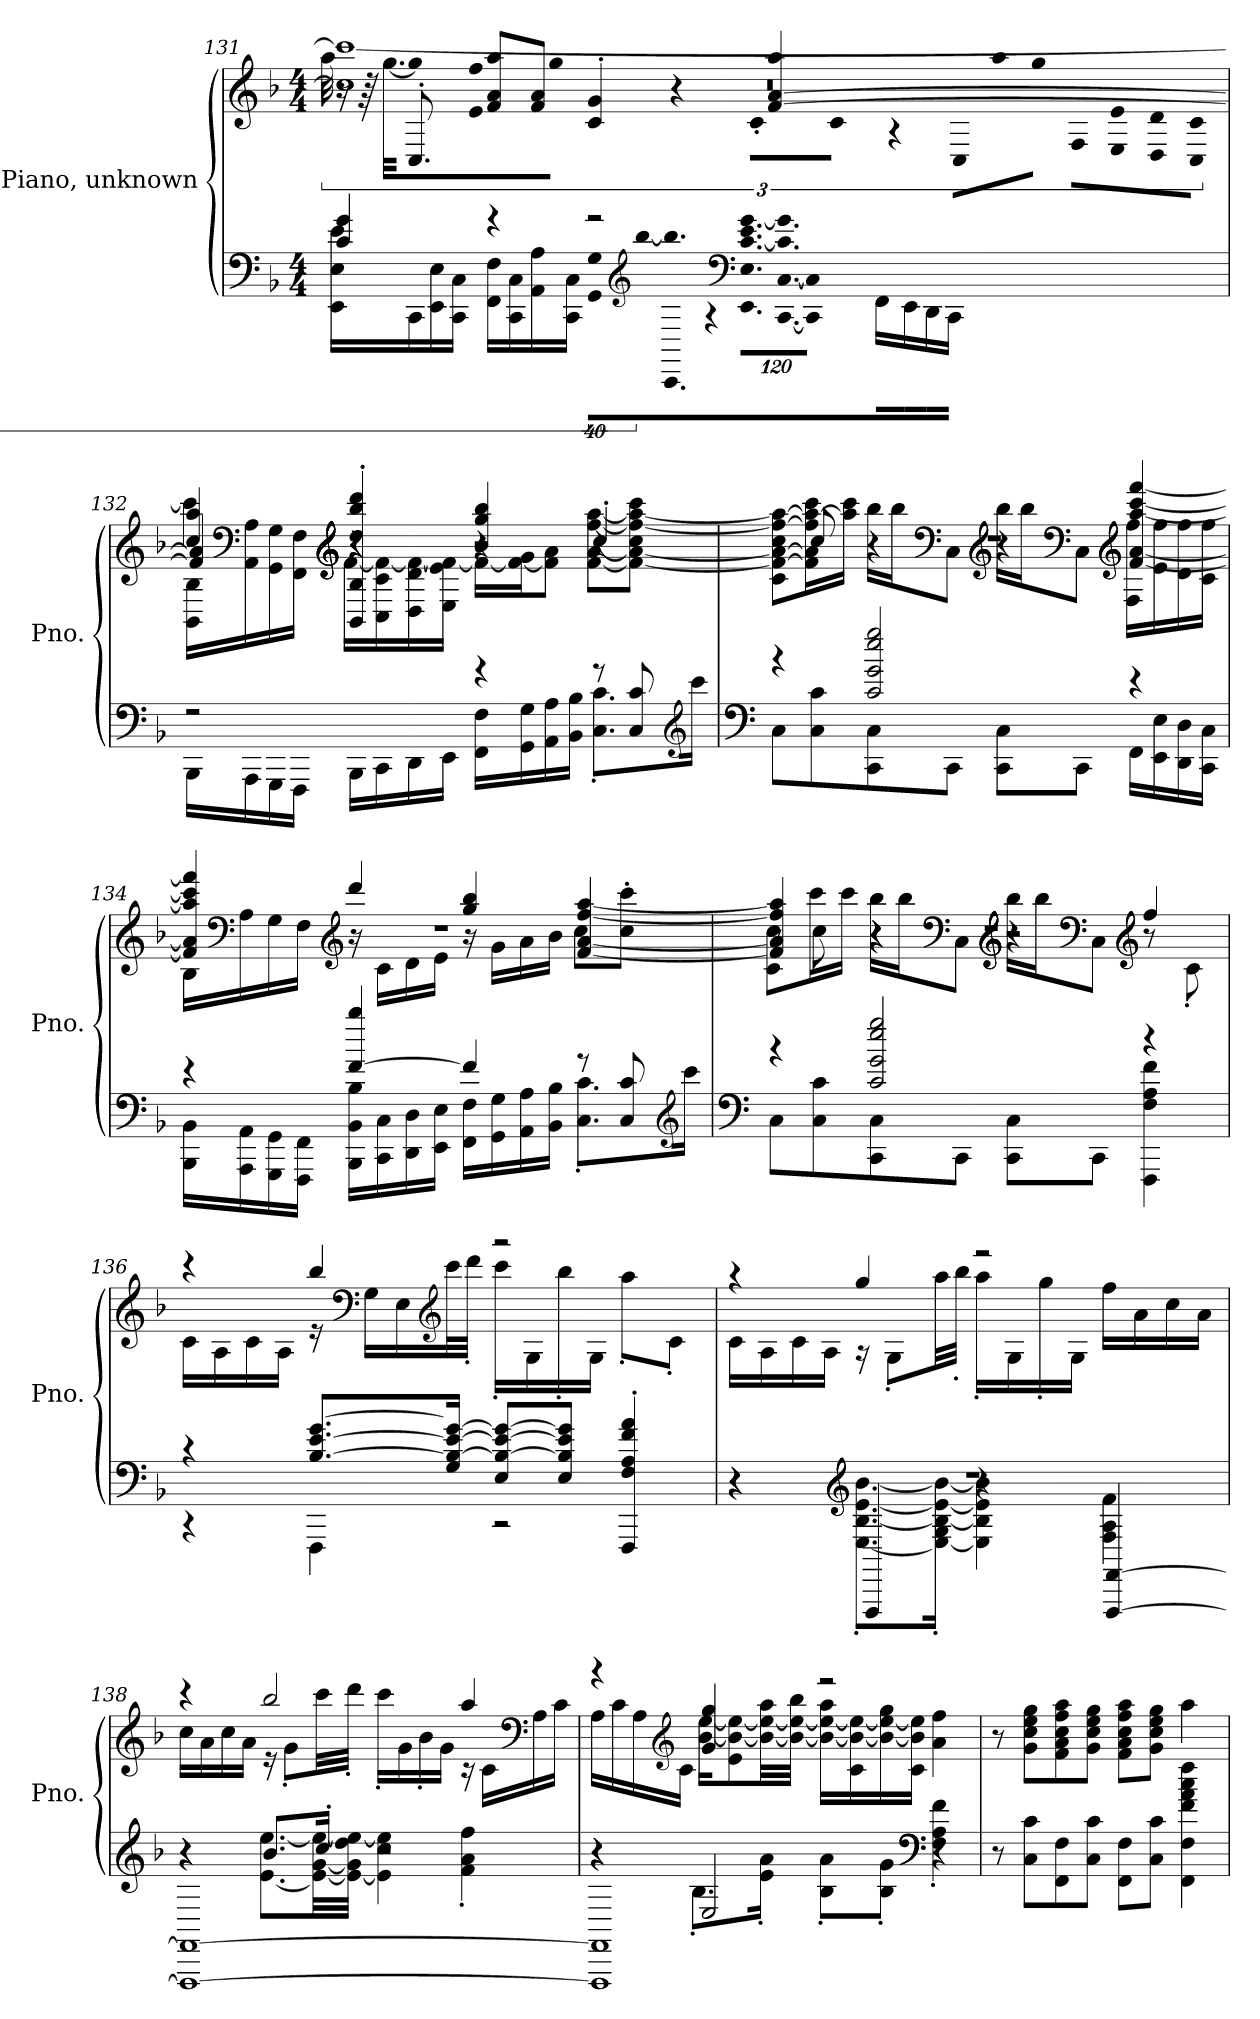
**kern	**kern
*part1	*part1
*staff2	*staff1
*I"Piano, unknown	*
*I'Pno.	*
!!LO:LB:g=z
*clefF4	*clefG2
*k[b-]	*k[b-]
*M4/4	*M4/4
=131	=131
*^	*^
*	*	*	*^
*	*	*	*	*^
4c/ 4g/	16EE\ 16E\ 16e\LL	1r	1cc] 1ccc_	16r	48aa\
.	.	.	.	.	96r
.	.	.	.	.	[48.gg\KLL
.	16CC\	.	.	8.C'/	16gg\]
.	16EE\ 16E\	.	.	.	16e\ 16ff\
.	16CC\ 16C\JJ	.	.	.	16gg\JJ
4r	16FF\ 16F\LL	.	.	8f/ 8a/ 8aa/L	16r
.	16CC\ 16C\	.	.	.	8c'\L
.	16AA\ 16A\	.	.	8f/ 8a/J	.
.	16CC\ 16C\JJ	.	.	.	16c\Jk
!	!LO:N:vis=32	!	!	!	!
2r	640%23GG\ 640%23G\LLL	.	.	4c/' 4g/'	16r
*clefG2	*	*	*	*	*
!	!LO:N:vis=64	!	!	!	!
.	[960%17bb-\K	.	.	.	.
!	!LO:N:vis=32.	!	!	!	!
.	1920%103CC\ 1920%103bb-\]JJJ	.	.	.	.
.	.	.	.	.	16C\LL
!	!LO:N:vis=64	!	!	!	!
.	960%17r	.	.	.	.
*clefF4	*	*	*	*	*
!	!LO:N:vis=32.	!	!	!	!
.	1920%103EE\ 1920%103E\ [1920%103c\ 1920%103e\ [1920%103g\LLL	.	.	.	16aa\
!	!LO:N:vis=32.	!	!	!	!
.	[1920%103CC\ [1920%103C\ 1920%103c\] 1920%103g\]	.	.	.	.
.	.	.	.	.	16gg\JJ
!	!LO:N:vis=64	!	!	!	!
.	960%17CC\] 960%17C\]JJJk	.	.	.	.
.	16FF\LL	.	.	[4f/ [4a/ 4aa/	16F\LL
.	16EE\	.	.	.	16E\ 16e\
.	16DD\	.	.	.	16D\ 16d\
.	16CC\JJ	.	.	.	16C\ 16c\JJ
!!LO:LB:g=z	!!	!!	!!
=132	=132	=132	=132	=132	=132
2r	16BBB-\LL	4cc/ 4aa/	4ccc\]	4f/] 4a/]	16BB-\ 16B-\LL
*	*	*clefF4	*	*	*
.	16AAA\	.	.	.	16AA\ 16A\
.	16GGG\	.	.	.	16GG\ 16G\
.	16FFF\JJ	.	.	.	16FF\ 16F\JJ
*	*	*clefG2	*	*	*
.	16BBB-\LL	4r	4r	4BB-/' 4B-/' 4dd/' 4bb-/' 4ddd/'	[16f\LL
.	16CC\	.	.	.	16C\ 16c\ 16f\_
.	16DD\	.	.	.	16D\ 16d\ 16f\_
.	16EE\JJ	.	.	.	16E\ 16e\ 16f\_JJ
4r	16FF\ 16F\LL	4b-/ 4gg/ 4bb-/	2r	4r	16f\LL_
.	16GG\ 16G\	.	.	.	16f\_ 16g\J
.	16AA\ 16A\	.	.	.	8f\] 8a\J
.	16BB-\ 16B-\JJ	.	.	.	.
8r	8.C\' 8.c\'L	4r	.	4cc'/	[8f\ [8a\ [8ff\ [8aa\L
8C/ 8c/	.	.	.	.	8f\_ 8a\_ 8cc\ 8ff\_ 8aa\_ 8ccc\J
*clefG2	*	*	*	*	*
.	16ccc\Jk	.	.	.	.
*	*	*v	*v	*v	*v
!!LO:PB:g=z
=133	=133	=133
*clefF4	*	*
*	*	*^
*	*	*	*^
4r	8C\L	1r	8r	8c\ 8f\_ 8a\_ 8cc\ 8ff\_ 8aa\_L
.	8C\ 8c\	.	8cc/	16f\] 16a\] 16ff\] 16aa\_ 16ccc\L
.	.	.	.	16aa\] 16ccc\JJ
2c/ 2g/ 2ee/ 2gg/	8CC\ 8C\	.	4r	16bb-\LL
.	.	.	.	16bb-\J
*	*	*clefF4	*	*
.	8CC\J	.	.	8C\J
*	*	*clefG2	*	*
.	8CC\ 8C\L	.	4r	16bb-\LL
.	.	.	.	16bb-\J
*	*	*clefF4	*	*
.	8CC\J	.	.	8C\J
*	*	*clefG2	*	*
4r	16FF\LL	.	[4f/ [4a/ [4aa/ [4ccc/ [4fff/	16F\ 16ff\LL
.	16EE\ 16E\	.	.	16e\ 16ff\
.	16DD\ 16D\	.	.	16d\ 16ff\
.	16CC\ 16C\JJ	.	.	16c\ 16ff\JJ
!!LO:LB:g=z	!!	!!
=134	=134	=134	=134	=134
4r	16BBB-\ 16BB-\LL	1r	4f/] 4a/] 4aa/] 4ccc/] 4fff/]	16B-\LL
*	*	*clefF4	*	*
.	16AAA\ 16AA\	.	.	16A\
.	16GGG\ 16GG\	.	.	16G\
.	16FFF\ 16FF\JJ	.	.	16F\JJ
*	*	*clefG2	*	*
[4f/ 4bb-/	16BBB-\ 16BB-\ 16B-\LL	.	4ddd/	16r
.	16CC\ 16C\	.	.	16c\LL
.	16DD\ 16D\	.	.	16d\
.	16EE\ 16E\JJ	.	.	16e\JJ
4f/]	16FF\ 16F\LL	.	4gg/ 4bb-/	16r
.	16GG\ 16G\	.	.	16g\LL
.	16AA\ 16A\	.	.	16a\
.	16BB-\ 16B-\JJ	.	.	16b-\JJ
8r	8.C\' 8.c\'L	.	[4f/ [4a/ [4ff/ [4aa/	8cc\L
8C/ 8c/	.	.	.	8cc\' 8ccc\'J
*clefG2	*	*	*	*
.	16ccc\Jk	.	.	.
*	*	*v	*v	*v
!!LO:LB:g=z
=135	=135	=135
*clefF4	*	*
*	*	*^
*	*	*	*^
*	*	*	*	*^
4r	8C\L	1r	8r	4f/] 4a/] 4ff/] 4aa/]	8c\ 8cc\L
.	8C\ 8c\	.	8cc\	.	16ccc\L
.	.	.	.	.	16ccc\JJ
2c/ 2g/ 2ee/ 2gg/	8CC\ 8C\	.	4r	4r	16bb-\LL
.	.	.	.	.	16bb-\J
*	*	*clefF4	*	*	*
.	8CC\J	.	.	.	8C\J
*	*	*clefG2	*	*	*
.	8CC\ 8C\L	.	2r	4r	16bb-\LL
.	.	.	.	.	16bb-\J
*	*	*clefF4	*	*	*
.	8CC\J	.	.	.	8C\J
*	*	*clefG2	*	*	*
4r	4FFF\ 4F\ 4A\ 4f\	.	.	4ff/	8r
.	.	.	.	.	8c'\
*	*	*	*v	*v	*v
=136	=136	=136	=136
4r	4r	4r	16c\LL
.	.	.	16A\
.	.	.	16c\
.	.	.	16A\JJ
[8.B-/ [8.e/ [8.g/L	4FFF\	4bb-/	16r
*	*	*clefF4	*
.	.	.	16G\LL
.	.	.	16E\
*	*	*clefG2	*
16G/ 16B-/_ 16e/_ 16g/_Jk	.	.	32ccc\L
.	.	.	32ddd'\JJJ
8E/ 8B-/_ 8e/_ 8g/_L	2r	2r	16ccc'\LL
.	.	.	16G\
8E/ 8B-/] 8e/] 8g/]J	.	.	16bb-'\
.	.	.	16G\JJ
4FFF/' 4F/' 4A/' 4f/' 4a/'	.	.	8aa'\L
.	.	.	8c'\J
!!LO:LB:g=z	!!
=137	=137	=137	=137
*	*^	*	*
1r	4r	4r	4r	16c\LL
.	.	.	.	16A\
.	.	.	.	16c\
.	.	.	.	16A\JJ
*clefG2	*	*	*	*
.	[8.E\' [8.B-\' [8.e\' [8.b-\'L	4FFF/	4gg/	16r
.	.	.	.	8G'\L
.	16E\_' 16G\' 16B-\_' 16e\_' 16b-\_'Jk	.	.	32aa\LL
.	.	.	.	32bb-'\JJJ
.	4E\] 4B-\] 4e\] 4b-\]	4r	2r	16aa'\LL
.	.	.	.	16G\
.	.	.	.	16gg'\
.	.	.	.	16G\JJ
.	4F\ 4A\ 4f\	[4FFF/ [4FF/	.	16ff\LL
.	.	.	.	16a\
.	.	.	.	16cc\
.	.	.	.	16a\JJ
=138	=138	=138	=138	=138
4r	4r	1FFF_ 1FF_	4r	16cc\LL
.	.	.	.	16a\
.	.	.	.	16cc\
.	.	.	.	16a\JJ
8.b-/L	[8.e\ [8.ee\L	.	2bb-/	16r
.	.	.	.	8g'\L
16cc'/Jk	32e\_ [32g\ 32ee\_LL	.	.	32ccc\LL
.	32e\_ 32g\] 32dd\ 32ee\_JJJ	.	.	32ddd'\JJJ
2r	4e\] 4cc\ 4ee\]	.	.	16ccc'\LL
.	.	.	.	16g\
.	.	.	.	16b-'\
.	.	.	.	16g\JJ
.	4f\' 4a\' 4ff\'	.	4aa/	16r
.	.	.	.	16c\LL
*	*	*	*clefF4	*
.	.	.	.	16A\
.	.	.	.	16c\JJ
!!LO:LB:g=z	!!
=139	=139	=139	=139	=139
4r	4r	1FFF] 1FF]	4r	16A\LL
.	.	.	.	16c\
.	.	.	.	16A\
*	*	*	*clefG2	*
.	.	.	.	16c\JJ
2E/	8.B-'\L	.	4g/ 4gg/	[16b-\ [16ee\KL
.	.	.	.	8e\ 8b-\_ 8ee\_
.	16e\' 16a\'Jk	.	.	32b-\_ 32ee\_ 32aa\LL
.	.	.	.	32b-\_ 32ee\_ 32bb-\JJJ
.	8B-\' 8a\'L	.	2r	16b-\_ 16ee\_ 16aa\LL
.	.	.	.	16c\ 16b-\_ 16ee\_
.	8B-\' 8g\'J	.	.	16b-\_ 16ee\_ 16gg\
.	.	.	.	16c\ 16b-\] 16ee\]JJ
*clefF4	*	*	*	*
4r	4F\' 4A\' 4f\'	.	.	4a\ 4ff\
*v	*v	*v	*	*
*	*v	*v
=140	=140
8r	8r
8C\ 8c\L	8g\ 8cc\ 8ee\ 8gg\L
8FF\ 8F\	8f\ 8a\ 8cc\ 8ff\ 8aa\
8C\ 8c\J	8g\ 8cc\ 8ee\ 8gg\J
8FF\ 8F\L	8f\ 8a\ 8cc\ 8ff\ 8aa\L
8C\ 8c\J	8g\ 8cc\ 8ee\ 8gg\J
4FF\ 4F\ 4f\ 4a\ 4cc\ 4ff\	4aa\
=	=
*-	*-
